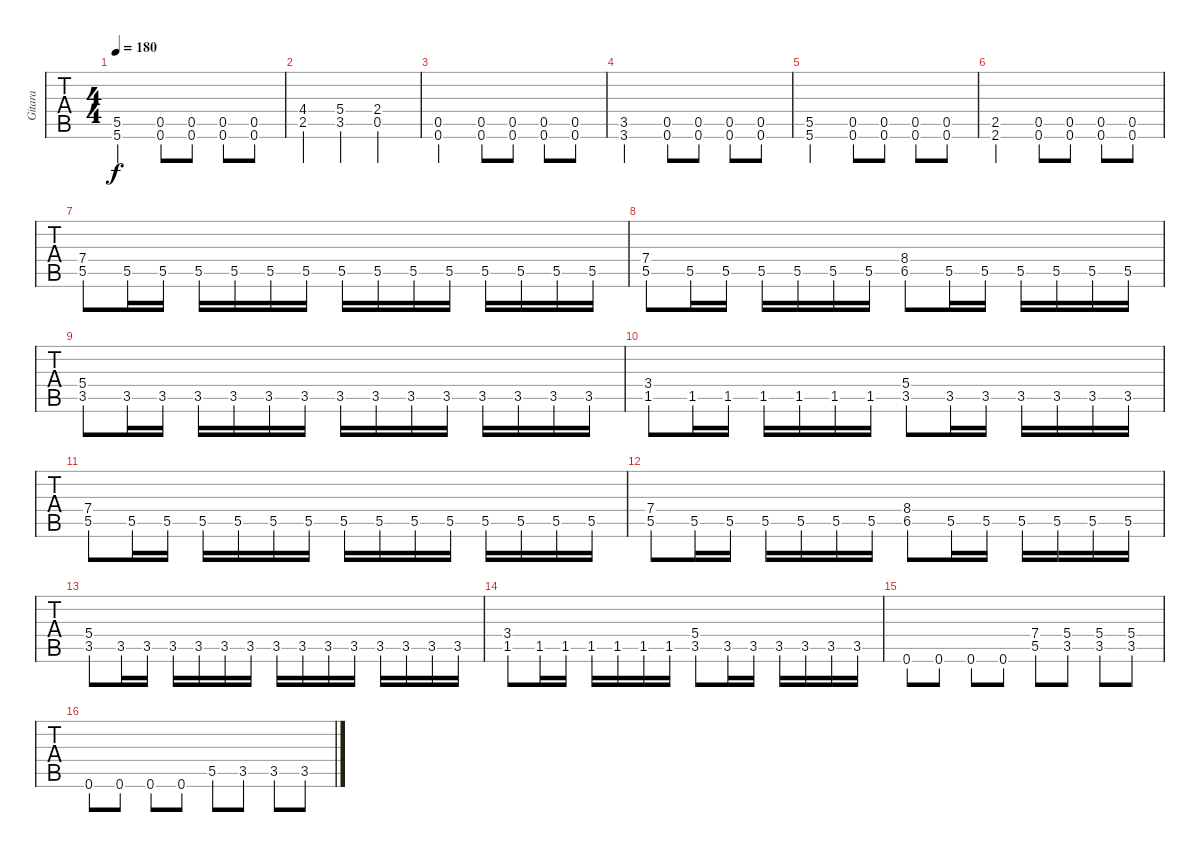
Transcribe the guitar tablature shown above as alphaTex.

\track ("Gitara" "Gitara") {instrument distortionguitar}
\staff {tabs}
\tuning (D4 A3 F3 C3 G2 C2) {hide}
\ts (4 4)
\tempo 180
\clef g2
\ks c
(5.5 5.6).2{dy f} (0.5 0.6).8 (0.5 0.6).8 (0.5 0.6).8 (0.5 0.6).8 |
(4.4 2.5).4 (5.4 3.5).4 (2.4 0.5).2 |
(0.5 0.6).2 (0.5 0.6).8 (0.5 0.6).8 (0.5 0.6).8 (0.5 0.6).8 |
(3.5 3.6).2 (0.5 0.6).8 (0.5 0.6).8 (0.5 0.6).8 (0.5 0.6).8 |
(5.5 5.6).2 (0.5 0.6).8 (0.5 0.6).8 (0.5 0.6).8 (0.5 0.6).8 |
(2.5 2.6).2 (0.5 0.6).8 (0.5 0.6).8 (0.5 0.6).8 (0.5 0.6).8 |
(7.4 5.5).8 5.5.16 5.5.16 5.5.16 5.5.16 5.5.16 5.5.16 5.5.16 5.5.16 5.5.16 5.5.16 5.5.16 5.5.16 5.5.16 5.5.16 |
(7.4 5.5).8 5.5.16 5.5.16 5.5.16 5.5.16 5.5.16 5.5.16 (8.4 6.5).8 5.5.16 5.5.16 5.5.16 5.5.16 5.5.16 5.5.16 |
(5.4 3.5).8 3.5.16 3.5.16 3.5.16 3.5.16 3.5.16 3.5.16 3.5.16 3.5.16 3.5.16 3.5.16 3.5.16 3.5.16 3.5.16 3.5.16 |
(3.4 1.5).8 1.5.16 1.5.16 1.5.16 1.5.16 1.5.16 1.5.16 (5.4 3.5).8 3.5.16 3.5.16 3.5.16 3.5.16 3.5.16 3.5.16 |
(7.4 5.5).8 5.5.16 5.5.16 5.5.16 5.5.16 5.5.16 5.5.16 5.5.16 5.5.16 5.5.16 5.5.16 5.5.16 5.5.16 5.5.16 5.5.16 |
(7.4 5.5).8 5.5.16 5.5.16 5.5.16 5.5.16 5.5.16 5.5.16 (8.4 6.5).8 5.5.16 5.5.16 5.5.16 5.5.16 5.5.16 5.5.16 |
(5.4 3.5).8 3.5.16 3.5.16 3.5.16 3.5.16 3.5.16 3.5.16 3.5.16 3.5.16 3.5.16 3.5.16 3.5.16 3.5.16 3.5.16 3.5.16 |
(3.4 1.5).8 1.5.16 1.5.16 1.5.16 1.5.16 1.5.16 1.5.16 (5.4 3.5).8 3.5.16 3.5.16 3.5.16 3.5.16 3.5.16 3.5.16 |
0.6.8 0.6.8 0.6.8 0.6.8 (7.4 5.5).8 (5.4 3.5).8 (5.4 3.5).8 (5.4 3.5).8 |
0.6.8 0.6.8 0.6.8 0.6.8 5.5.8 3.5.8 3.5.8 3.5.8
